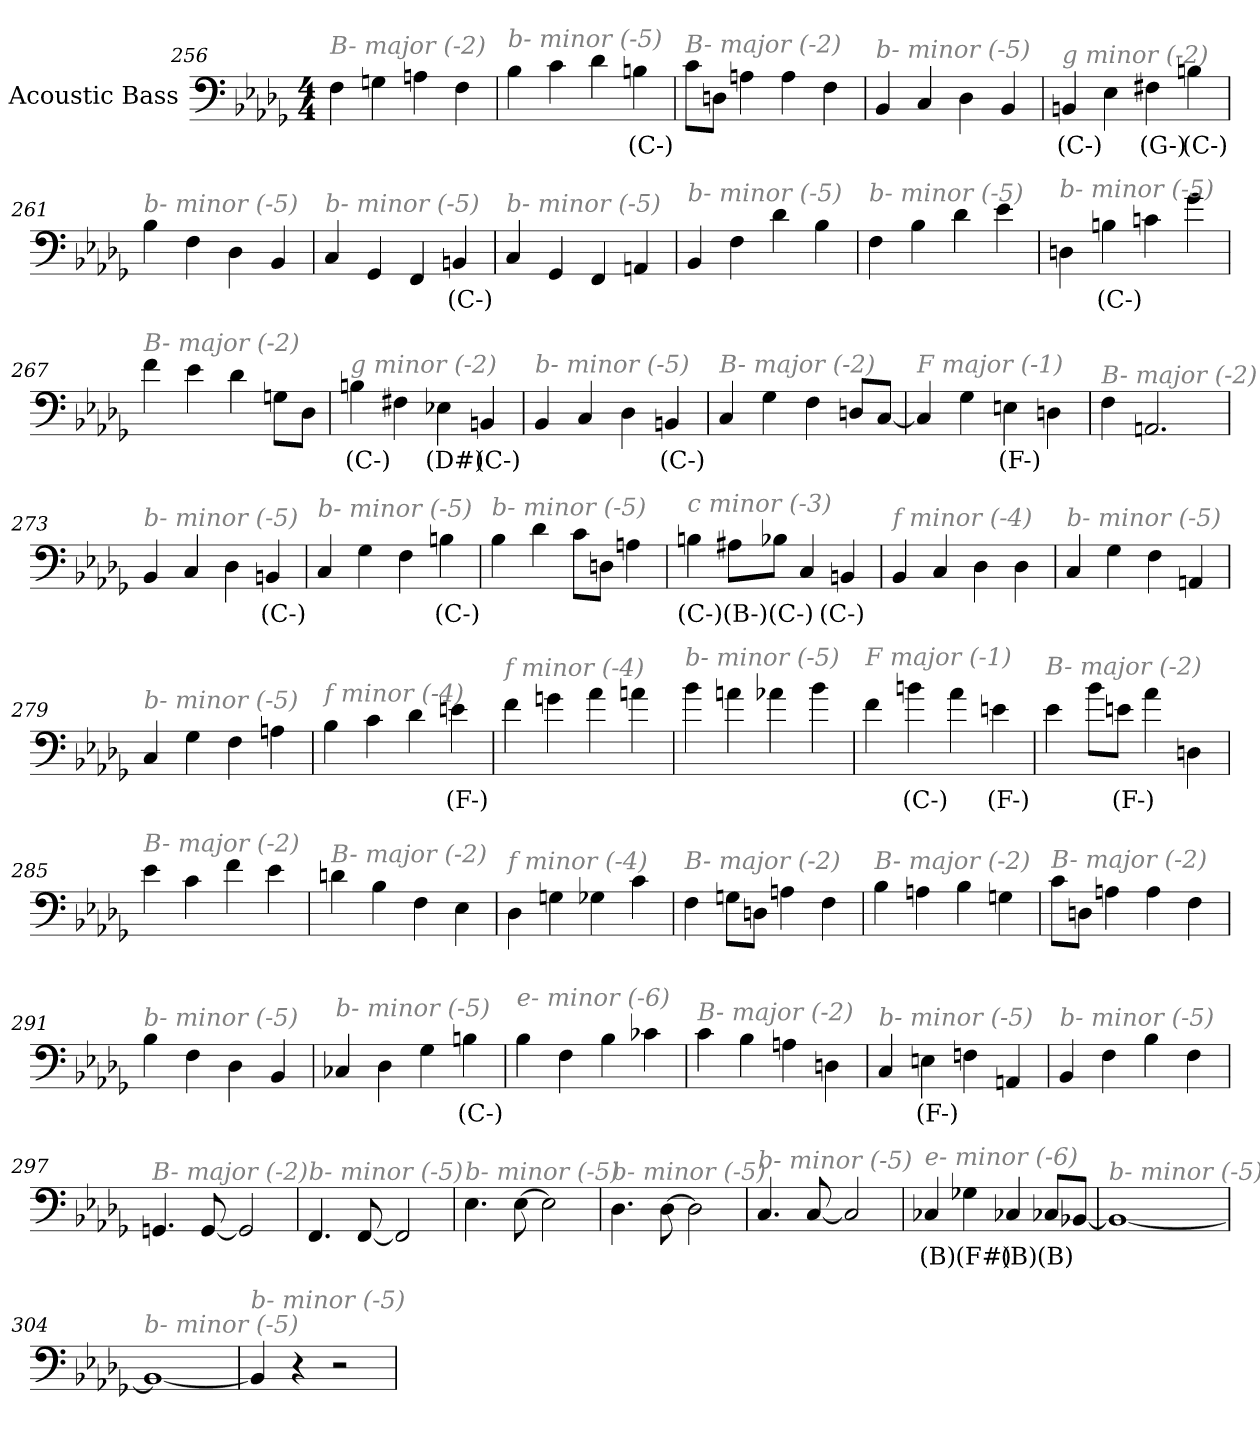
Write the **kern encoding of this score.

**kern	**text
*part1	*part1
*staff1	*staff1
*I"Acoustic Bass	*
*clefF4	*
*ITrd7c12	*
*k[b-e-a-d-g-]	*
*D-:	*
*M4/4	*
=256	=256
!LO:TX:i:color=#808080:t=B- major (-2)	!
4FF	.
4GGn	.
4AAn	.
4FF	.
=257	=257
!LO:TX:i:color=#808080:t=b- minor (-5)	!
4BB-	.
4C	.
4D-	.
4BBni	(C-)
=258	=258
!LO:TX:i:color=#808080:t=B- major (-2)	!
8CL	.
8DDnJ	.
4AAn	.
4AA	.
4FF	.
=259	=259
!LO:TX:i:color=#808080:t=b- minor (-5)	!
4BBB-	.
4CC	.
4DD-	.
4BBB-	.
=260	=260
!LO:TX:i:color=#808080:t=g minor (-2)	!
4BBBni	(C-)
4EE-	.
4FF#Xi	(G-)
4BBni	(C-)
=261	=261
!LO:TX:i:color=#808080:t=b- minor (-5)	!
4BB-	.
4FF	.
4DD-	.
4BBB-	.
=262	=262
!LO:TX:i:color=#808080:t=b- minor (-5)	!
4CC	.
4GGG-	.
4FFF	.
4BBBni	(C-)
=263	=263
!LO:TX:i:color=#808080:t=b- minor (-5)	!
4CC	.
4GGG-	.
4FFF	.
4AAAn	.
=264	=264
!LO:TX:i:color=#808080:t=b- minor (-5)	!
4BBB-	.
4FF	.
4D-	.
4BB-	.
=265	=265
!LO:TX:i:color=#808080:t=b- minor (-5)	!
4FF	.
4BB-	.
4D-	.
4E-	.
=266	=266
!LO:TX:i:color=#808080:t=b- minor (-5)	!
4DDn	.
4BBni	(C-)
4Cn	.
4G-	.
=267	=267
!LO:TX:i:color=#808080:t=B- major (-2)	!
4F	.
4E-	.
4D-	.
8GGnL	.
8DD-J	.
=268	=268
!LO:TX:i:color=#808080:t=g minor (-2)	!
4BBni	(C-)
4FF#X	.
4EE-Xi	(D#)
4BBBni	(C-)
=269	=269
!LO:TX:i:color=#808080:t=b- minor (-5)	!
4BBB-	.
4CC	.
4DD-	.
4BBBni	(C-)
=270	=270
!LO:TX:i:color=#808080:t=B- major (-2)	!
4CC	.
4GG-	.
4FF	.
8DDnL	.
[8CCJ	.
=271	=271
!LO:TX:i:color=#808080:t=F major (-1)	!
4CC]	.
4GG-	.
4EEni	(F-)
4DDn	.
=272	=272
!LO:TX:i:color=#808080:t=B- major (-2)	!
4FF	.
2.AAAn	.
=273	=273
!LO:TX:i:color=#808080:t=b- minor (-5)	!
4BBB-	.
4CC	.
4DD-	.
4BBBni	(C-)
=274	=274
!LO:TX:i:color=#808080:t=b- minor (-5)	!
4CC	.
4GG-	.
4FF	.
4BBni	(C-)
=275	=275
!LO:TX:i:color=#808080:t=b- minor (-5)	!
4BB-	.
4D-	.
8CL	.
8DDnJ	.
4AAn	.
=276	=276
!LO:TX:i:color=#808080:t=c minor (-3)	!
4BBni	(C-)
8AA#XiL	(B-)
8BB-iJ	(C-)
4CC	.
4BBBni	(C-)
=277	=277
!LO:TX:i:color=#808080:t=f minor (-4)	!
4BBB-	.
4CC	.
4DD-	.
4DD-	.
=278	=278
!LO:TX:i:color=#808080:t=b- minor (-5)	!
4CC	.
4GG-	.
4FF	.
4AAAn	.
=279	=279
!LO:TX:i:color=#808080:t=b- minor (-5)	!
4CC	.
4GG-	.
4FF	.
4AAn	.
=280	=280
!LO:TX:i:color=#808080:t=f minor (-4)	!
4BB-	.
4C	.
4D-	.
4Eni	(F-)
=281	=281
!LO:TX:i:color=#808080:t=f minor (-4)	!
4F	.
4Gn	.
4A-	.
4An	.
=282	=282
!LO:TX:i:color=#808080:t=b- minor (-5)	!
4B-	.
4An	.
4A-X	.
4B-	.
=283	=283
!LO:TX:i:color=#808080:t=F major (-1)	!
4F	.
4Bni	(C-)
4A-	.
4Eni	(F-)
=284	=284
!LO:TX:i:color=#808080:t=B- major (-2)	!
4E-	.
8B-L	.
8EniJ	(F-)
4A-	.
4DDn	.
=285	=285
!LO:TX:i:color=#808080:t=B- major (-2)	!
4E-	.
4C	.
4F	.
4E-	.
=286	=286
!LO:TX:i:color=#808080:t=B- major (-2)	!
4Dn	.
4BB-	.
4FF	.
4EE-	.
=287	=287
!LO:TX:i:color=#808080:t=f minor (-4)	!
4DD-	.
4GGn	.
4GG-X	.
4C	.
=288	=288
!LO:TX:i:color=#808080:t=B- major (-2)	!
4FF	.
8GGnL	.
8DDnJ	.
4AAn	.
4FF	.
=289	=289
!LO:TX:i:color=#808080:t=B- major (-2)	!
4BB-	.
4AAn	.
4BB-	.
4GGn	.
=290	=290
!LO:TX:i:color=#808080:t=B- major (-2)	!
8CL	.
8DDnJ	.
4AAn	.
4AA	.
4FF	.
=291	=291
!LO:TX:i:color=#808080:t=b- minor (-5)	!
4BB-	.
4FF	.
4DD-	.
4BBB-	.
=292	=292
!LO:TX:i:color=#808080:t=b- minor (-5)	!
4CC-Xj	.
4DD-	.
4GG-	.
4BBni	(C-)
=293	=293
!LO:TX:i:color=#808080:t=e- minor (-6)	!
4BB-	.
4FF	.
4BB-	.
4C-X	.
=294	=294
!LO:TX:i:color=#808080:t=B- major (-2)	!
4C	.
4BB-	.
4AAn	.
4DDn	.
=295	=295
!LO:TX:i:color=#808080:t=b- minor (-5)	!
4CC	.
4EEni	(F-)
4FFn	.
4AAAn	.
=296	=296
!LO:TX:i:color=#808080:t=b- minor (-5)	!
4BBB-	.
4FF	.
4BB-	.
4FF	.
=297	=297
!LO:TX:i:color=#808080:t=B- major (-2)	!
4.GGGn	.
[8GGG	.
2GGG]	.
=298	=298
!LO:TX:i:color=#808080:t=b- minor (-5)	!
4.FFF	.
[8FFF	.
2FFF]	.
=299	=299
!LO:TX:i:color=#808080:t=b- minor (-5)	!
4.EE-	.
[8EE-	.
2EE-]	.
=300	=300
!LO:TX:i:color=#808080:t=b- minor (-5)	!
4.DD-	.
[8DD-	.
2DD-]	.
=301	=301
!LO:TX:i:color=#808080:t=b- minor (-5)	!
4.CC	.
[8CC	.
2CC]	.
=302	=302
!LO:TX:i:color=#808080:t=e- minor (-6)	!
4CC-Xi	(B)
4GG-Xi	(F#)
4CC-Xi	(B)
8CC-XiL	(B)
[8BBB-XJ	.
=303	=303
!LO:TX:i:color=#808080:t=b- minor (-5)	!
1BBB-_	.
=304	=304
!LO:TX:i:color=#808080:t=b- minor (-5)	!
1BBB-_	.
=305	=305
!LO:TX:i:color=#808080:t=b- minor (-5)	!
4BBB-]	.
4r	.
2r	.
=	=
*-	*-
